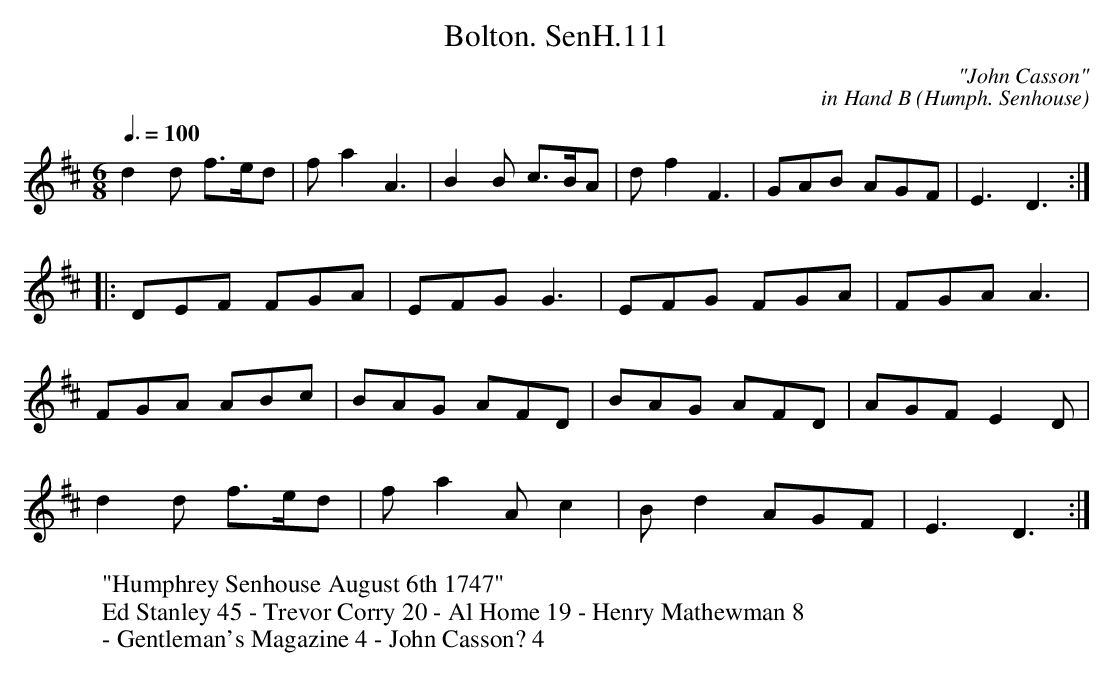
X:1
T:Bolton. SenH.111
C:"John Casson"
C:in Hand B (Humph. Senhouse)
Q:3/8=100
M:6/8
L:1/8
W:"Humphrey Senhouse August 6th 1747"
W:Ed Stanley 45 - Trevor Corry 20 - Al Home 19 - Henry Mathewman 8
W:- Gentleman's Magazine 4 - John Casson? 4
K:D
d2d f>ed | fa2A3 | B2B c>BA | df2F3 | GAB AGF | E3D3 :|
|:DEF FGA | EFG G3 | EFG FGA | FGA A3 |
FGA ABc | BAG AFD | BAG AFD | AGF E2D |
d2d f>ed | fa2 Ac2 | Bd2 AGF | E3D3:|
